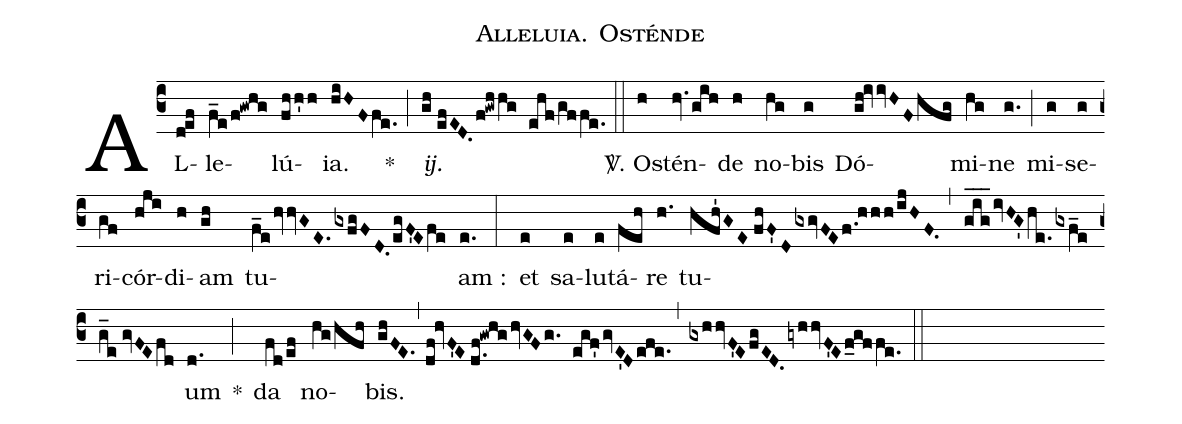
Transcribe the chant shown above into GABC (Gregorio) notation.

name:Alleluia. Osténde;
%%
(c3) AL(d!ef)le(f_e/f!gwhg)lú(fhh'h)ia.(hiHFfe.) *(;) <i>ij.</i>(gh//efED.f!gwhhg ehf/gffe.) (::) <v>\Vbar</v>. O(h)stén-(hv.gih)de(h) no(hg)bis(g) Dó(gh!ivvHFhfg)mi(hg)ne(g.) (;) mi(g)se(g)ri(gf)cór(hji)di(h)am(gh) tu(f_e/hvvGE./gxfgFD.egF'Efe)am :(e.) (:) et(e) sa(e)lu(e)tá(feh)re(h.) tu(hfh'GE//fhF'DgxgvFEf.!hhh/ijHF.,gig___ivHG'he.gxf_e//g_e//gvFEfd)um(d.) *(;) da(fd/ef) no(hg/hfh)bis.(ghFE.,df!hvF'E//d.f!gwhg/hvGFg. egf'/gvE'Defe.,gxhhvF'EfgED.gyhhvF'Ef_gffe.) (::)
